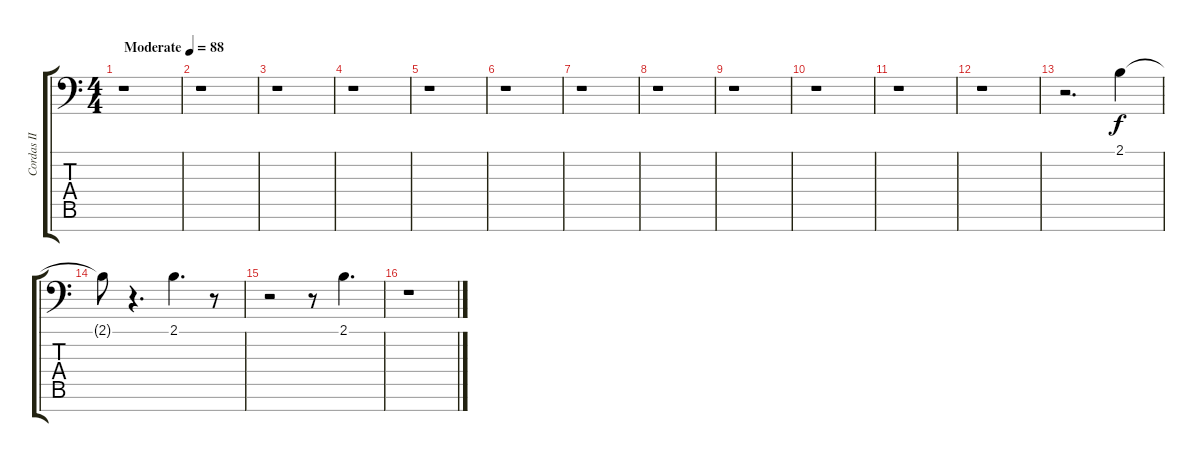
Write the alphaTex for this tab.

\track ("Cordas II" "Cordas II") {instrument stringensemble1}
\staff {score tabs}
\tuning (A3 E3 C3 G2 D2 A1 E1) {hide}
\ts (4 4)
\tempo (88 "Moderate")
\clef f4
\ks c
r.1{dy f instrument stringensemble1} |
r.1 |
r.1 |
r.1 |
r.1 |
r.1 |
r.1 |
r.1 |
r.1 |
r.1 |
r.1 |
r.1 |
r.2{d} 2.1.4{volume 12 balance 8 instrument pizzicatostrings} |
2.1{t}.8 r.4{d} 2.1.4{d volume 12 balance 8} r.8 |
r.2 r.8 2.1.4{d volume 12 balance 8} |
r.1
